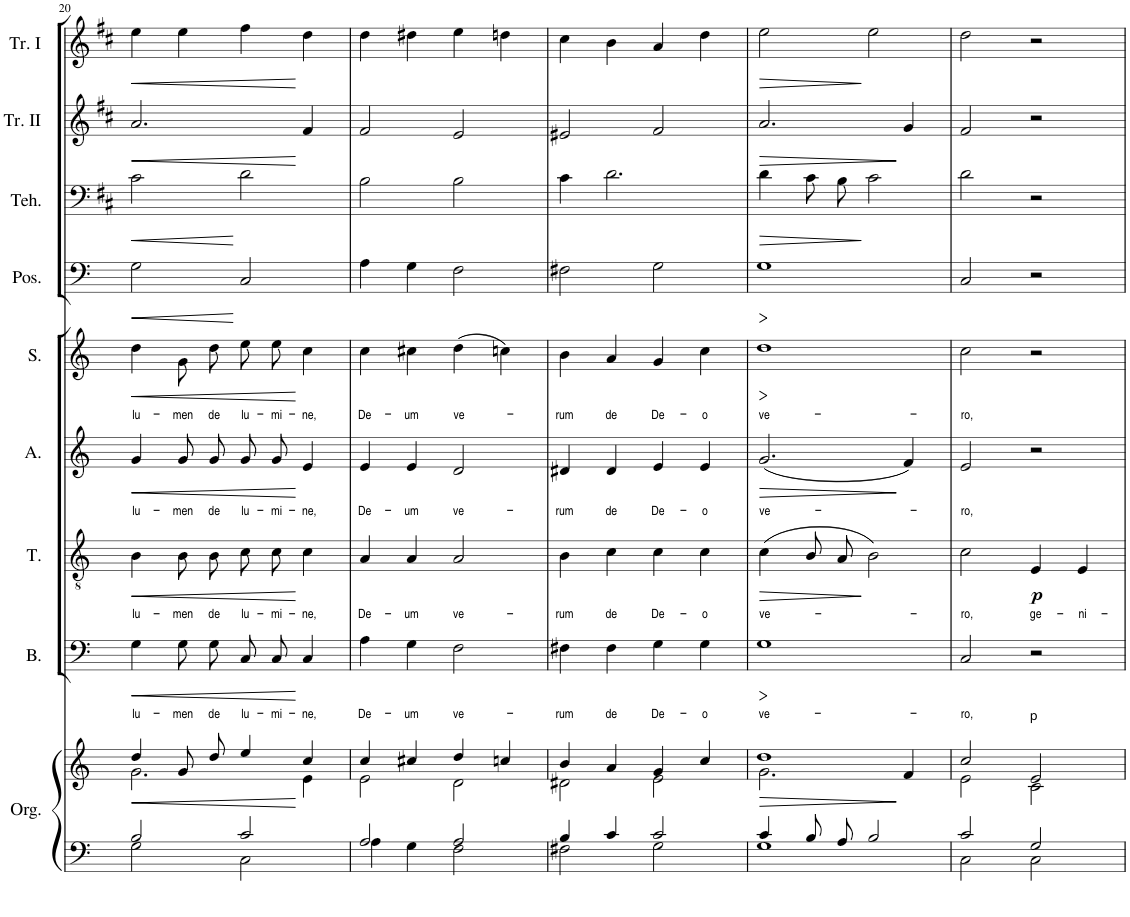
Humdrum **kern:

**kern	**kern	**dynam	**kern	**text	**dynam	**kern	**text	**dynam	**kern	**text	**dynam	**kern	**text	**dynam	**kern	**dynam	**kern	**dynam	**kern	**dynam	**kern	**dynam
*part9	*part9	*part9	*part8	*part8	*part8	*part7	*part7	*part7	*part6	*part6	*part6	*part5	*part5	*part5	*part4	*part4	*part3	*part3	*part2	*part2	*part1	*part1
*staff10	*staff9	*staff9/10	*staff8	*staff8	*staff8	*staff7	*staff7	*staff7	*staff6	*staff6	*staff6	*staff5	*staff5	*staff5	*staff4	*staff4	*staff3	*staff3	*staff2	*staff2	*staff1	*staff1
*I"Orgel	*	*	*I"Bass	*	*	*I"Tenor	*	*	*I"Alt	*	*	*I"Sopran	*	*	*I"Posaune	*	*I"Tenorhorn in B	*	*I"Trompete II in B	*	*I"Trompete I in B	*
*I'Org.	*	*	*I'B.	*	*	*I'T.	*	*	*I'A.	*	*	*I'S.	*	*	*I'Pos.	*	*I'Teh.	*	*I'Tr. II	*	*I'Tr. I	*
!!LO:PB:g=z
*clefF4	*clefG2	*	*clefF4	*	*	*clefGv2	*	*	*clefG2	*	*	*clefG2	*	*	*clefF4	*	*clefF4	*	*clefG2	*	*clefG2	*
*	*	*	*	*	*	*Trd7c12	*	*	*	*	*	*	*	*	*	*	*Trd1c2	*	*Trd1c2	*	*Trd1c2	*
*k[]	*k[]	*	*k[]	*	*	*k[]	*	*	*k[]	*	*	*k[]	*	*	*k[]	*	*k[f#c#]	*	*k[f#c#]	*	*k[f#c#]	*
*C:	*C:	*	*C:	*	*	*C:	*	*	*C:	*	*	*C:	*	*	*C:	*	*D:	*	*D:	*	*D:	*
*M4/4	*M4/4	*	*M4/4	*	*	*M4/4	*	*	*M4/4	*	*	*M4/4	*	*	*M4/4	*	*M4/4	*	*M4/4	*	*M4/4	*
*met(c)	*met(c)	*	*met(c)	*	*	*met(c)	*	*	*met(c)	*	*	*met(c)	*	*	*met(c)	*	*met(c)	*	*met(c)	*	*met(c)	*
=20	=20	=20	=20	=20	=20	=20	=20	=20	=20	=20	=20	=20	=20	=20	=20	=20	=20	=20	=20	=20	=20	=20
*^	*	*	*	*	*	*	*	*	*	*	*	*	*	*	*	*	*	*	*	*	*	*
!	!	!	!LO:HP:b	!	!LO:LY:b	!LO:HP:b	!	!LO:LY:b	!LO:HP:b	!	!LO:LY:b	!LO:HP:b	!	!LO:LY:b	!LO:HP:b	!	!LO:HP:b	!	!LO:HP:b	!	!LO:HP:b	!	!LO:HP:b
*	*	*^	*	*	*	*	*	*	*	*	*	*	*	*	*	*	*	*	*	*	*	*	*
2B/	2G\	4dd/	2.g\	<	4G\	lu-	<	4B\	lu-	<	4g/	lu-	<	4dd\	lu-	<	2G\	<	2c#\	<	2.a/	<	4ee\	<
!	!	!	!	!	!	!LO:LY:b	!	!	!LO:LY:b	!	!	!LO:LY:b	!	!	!LO:LY:b	!	!	!	!	!	!	!	!	!
.	.	8g/L	.	.	8G\L	-men	.	8B\L	-men	.	8g/L	-men	.	8g\L	-men	.	.	.	.	.	.	.	4ee\	.
!	!	!	!	!	!	!LO:LY:b	!	!	!LO:LY:b	!	!	!LO:LY:b	!	!	!LO:LY:b	!	!	!	!	!	!	!	!	!
.	.	8dd/J	.	.	8G\J	de	.	8B\J	de	.	8g/J	de	.	8dd\J	de	.	.	.	.	.	.	.	.	.
!	!	!	!	!	!	!LO:LY:b	!	!	!LO:LY:b	!	!	!LO:LY:b	!	!	!LO:LY:b	!	!	!	!	!	!	!	!	!
2c/	2C\	4ee/	.	.	8C/L	lu-	.	8c\L	lu-	.	8g/L	lu-	.	8ee\L	lu-	.	2C/	.	2d\	.	.	.	4ff#\	.
!	!	!	!	!	!	!LO:LY:b	!	!	!LO:LY:b	!	!	!LO:LY:b	!	!	!LO:LY:b	!	!	!	!	!	!	!	!	!
.	.	.	.	.	8C/J	-mi-	.	8c\J	-mi-	.	8g/J	-mi-	.	8ee\J	-mi-	.	.	.	.	.	.	.	.	.
!	!	!	!	!	!	!LO:LY:b	!	!	!LO:LY:b	!	!	!LO:LY:b	!	!	!LO:LY:b	!	!	!	!	!	!	!	!	!
.	.	4cc/	4e\	.	4C/	-ne,	.	4c\	-ne,	.	4e/	-ne,	.	4cc\	-ne,	.	.	.	.	.	4f#/	.	4dd\	.
=21	=21	=21	=21	=21	=21	=21	=21	=21	=21	=21	=21	=21	=21	=21	=21	=21	=21	=21	=21	=21	=21	=21	=21	=21
!	!	!	!	!	!	!LO:LY:b	!	!	!LO:LY:b	!	!	!LO:LY:b	!	!	!LO:LY:b	!	!	!	!	!	!	!	!	!
2A/	4A\	4cc/	2e\	.	4A\	De-	.	4A/	De-	.	4e/	De-	.	4cc\	De-	.	4A\	.	2B\	.	2f#/	.	4dd\	.
!	!	!	!	!	!	!LO:LY:b	!	!	!LO:LY:b	!	!	!LO:LY:b	!	!	!LO:LY:b	!	!	!	!	!	!	!	!	!
.	4G\	4cc#X/	.	.	4G\	-um	.	4A/	-um	.	4e/	-um	.	4cc#X\	-um	.	4G\	.	.	.	.	.	4dd#X\	.
!	!	!	!	!	!	!LO:LY:b	!	!	!LO:LY:b	!	!	!LO:LY:b	!	!	!LO:LY:b	!	!	!	!	!	!	!	!	!
2A/	2F\	4dd/	2d\	.	2F\	ve-	.	2A/	ve-	.	2d/	ve-	.	(4dd\	ve-	.	2F\	.	2B\	.	2e/	.	4ee\	.
.	.	4ccn/	.	.	.	.	.	.	.	.	.	.	.	4ccn\)	.	.	.	.	.	.	.	.	4ddn\	.
=22	=22	=22	=22	=22	=22	=22	=22	=22	=22	=22	=22	=22	=22	=22	=22	=22	=22	=22	=22	=22	=22	=22	=22	=22
!	!	!	!	!	!	!LO:LY:b	!	!	!LO:LY:b	!	!	!LO:LY:b	!	!	!LO:LY:b	!	!	!	!	!	!	!	!	!
4B/	2F#X\	4b/	2d#X\	.	4F#X\	-rum	.	4B\	-rum	.	4d#X/	-rum	.	4b\	-rum	.	2F#X\	.	4c#\	.	2e#X/	.	4cc#\	.
!	!	!	!	!	!	!LO:LY:b	!	!	!LO:LY:b	!	!	!LO:LY:b	!	!	!LO:LY:b	!	!	!	!	!	!	!	!	!
4c/	.	4a/	.	.	4F#\	de	.	4c\	de	.	4d#/	de	.	4a/	de	.	.	.	2.d\	.	.	.	4b\	.
!	!	!	!	!	!	!LO:LY:b	!	!	!LO:LY:b	!	!	!LO:LY:b	!	!	!LO:LY:b	!	!	!	!	!	!	!	!	!
2c/	2G\	4g/	2e\	.	4G\	De-	.	4c\	De-	.	4e/	De-	.	4g/	De-	.	2G\	.	.	.	2f#/	.	4a/	.
!	!	!	!	!	!	!LO:LY:b	!	!	!LO:LY:b	!	!	!LO:LY:b	!	!	!LO:LY:b	!	!	!	!	!	!	!	!	!
.	.	4cc/	.	.	4G\	-o	.	4c\	-o	.	4e/	-o	.	4cc\	-o	.	.	.	.	.	.	.	4dd\	.
*v	*v	*	*	*	*	*	*	*	*	*	*	*	*	*	*	*	*	*	*	*	*	*	*	*
*	*v	*v	*	*	*	*	*	*	*	*	*	*	*	*	*	*	*	*	*	*	*	*	*
.	.	.	.	.	[	.	.	.	.	.	.	.	.	[	.	[	.	.	.	.	.	.
=23	=23	=23	=23	=23	=23	=23	=23	=23	=23	=23	=23	=23	=23	=23	=23	=23	=23	=23	=23	=23	=23	=23
*^	*^	*	*	*	*	*	*	*	*	*	*	*	*	*	*	*	*	*	*	*	*	*
!	!	!	!	!	!	!LO:LY:b	!	!	!LO:LY:b	!	!	!LO:LY:b	!	!	!LO:LY:b	!	!	!	!	!	!	!	!	!
4c/	1G	1dd	2.g\	.	1G	ve-	.	(4c\	ve-	.	(2.g/	ve-	.	1dd	ve-	.	1G	.	4d\	.	2.a/	.	2ee\	.
8B/L	.	.	.	.	.	.	.	8B/L	.	.	.	.	.	.	.	.	.	.	8c#\L	.	.	.	.	.
8A/J	.	.	.	.	.	.	.	8A/J	.	.	.	.	.	.	.	.	.	.	8B\J	.	.	.	.	.
2B/	.	.	.	.	.	.	.	2B\)	.	[	.	.	.	.	.	.	.	.	2c#\	[	.	.	2ee\	[
.	.	.	4f/	[	.	.	.	.	.	.	4f/)	.	[	.	.	.	.	.	.	.	4g/	[	.	.
=24	=24	=24	=24	=24	=24	=24	=24	=24	=24	=24	=24	=24	=24	=24	=24	=24	=24	=24	=24	=24	=24	=24	=24	=24
!	!	!	!	!	!	!LO:LY:b	!	!	!LO:LY:b	!	!	!LO:LY:b	!	!	!LO:LY:b	!	!	!	!	!	!	!	!	!
2c/	2C\	2cc/	2e\	.	2C/	-ro,	.	2c\	-ro,	.	2e/	-ro,	.	2cc\	-ro,	.	2C/	.	2d\	.	2f#/	.	2dd\	.
!	!	!LO:TX:a:t=p	!	!	!	!	!	!	!	!	!	!	!	!	!	!	!	!	!	!	!	!	!	!
!	!	!	!	!	!	!	!	!	!LO:LY:b	!LO:DY:b	!	!	!	!	!	!	!	!	!	!	!	!	!	!
2G/	2C\	2e/	2c\	.	2r	.	.	4E/	ge-	p	2r	.	.	2r	.	.	2r	.	2r	.	2r	.	2r	.
!	!	!	!	!	!	!	!	!	!LO:LY:b	!	!	!	!	!	!	!	!	!	!	!	!	!	!	!
.	.	.	.	.	.	.	.	4E/	-ni-	.	.	.	.	.	.	.	.	.	.	.	.	.	.	.
*v	*v	*	*	*	*	*	*	*	*	*	*	*	*	*	*	*	*	*	*	*	*	*	*	*
*	*v	*v	*	*	*	*	*	*	*	*	*	*	*	*	*	*	*	*	*	*	*	*	*
=	=	=	=	=	=	=	=	=	=	=	=	=	=	=	=	=	=	=	=	=	=	=
*-	*-	*-	*-	*-	*-	*-	*-	*-	*-	*-	*-	*-	*-	*-	*-	*-	*-	*-	*-	*-	*-	*-
